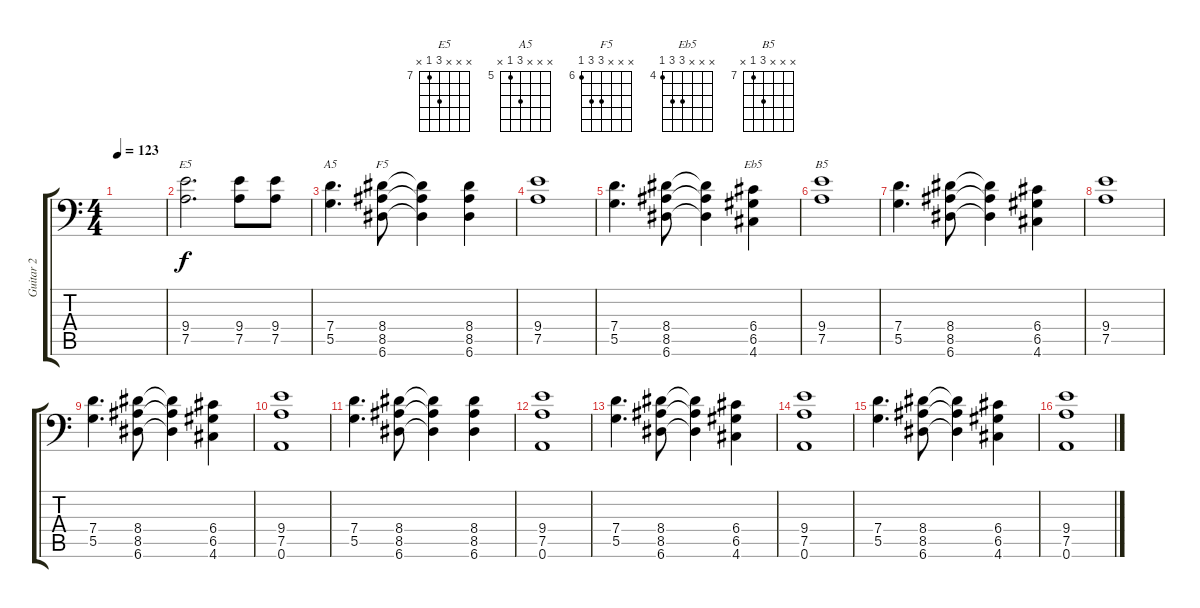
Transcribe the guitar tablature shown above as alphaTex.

\track ("Guitar 2" "Guitar 2") {instrument distortionguitar}
\staff {score tabs}
\tuning (D4 A3 F3 G2 D2 A1) {hide}
\chord ("E5" x x x 9 7 x) {firstfret 7}
\chord ("A5" x x x 7 5 x) {firstfret 5}
\chord ("F5" x x x 8 8 6) {firstfret 6}
\chord ("Eb5" x x x 6 6 4) {firstfret 4}
\chord ("B5" x x x 9 7 x) {firstfret 7}
\ts (4 4)
\tempo 123
\clef f4
\ks c
|
(9.4 7.5).2{d ch "E5"} (9.4 7.5).8 (9.4 7.5).8 |
(7.4 5.5).4{d ch "A5"} (8.4 8.5 6.6).8{ch "F5"} (8.4{t} 8.5{t} 6.6{t}).4 (8.4 8.5 6.6).4 |
(9.4 7.5).1 |
(7.4 5.5).4{d} (8.4 8.5 6.6).8 (8.4{t} 8.5{t} 6.6{t}).4 (6.4 6.5 4.6).4{ch "Eb5"} |
(9.4 7.5).1{ch "B5"} |
(7.4 5.5).4{d} (8.4 8.5 6.6).8 (8.4{t} 8.5{t} 6.6{t}).4 (6.4 6.5 4.6).4 |
(9.4 7.5).1 |
(7.4 5.5).4{d} (8.4 8.5 6.6).8 (8.4{t} 8.5{t} 6.6{t}).4 (6.4 6.5 4.6).4 |
(9.4 7.5 0.6).1 |
(7.4 5.5).4{d} (8.4 8.5 6.6).8 (8.4{t} 8.5{t} 6.6{t}).4 (8.4 8.5 6.6).4 |
(9.4 7.5 0.6).1 |
(7.4 5.5).4{d} (8.4 8.5 6.6).8 (8.4{t} 8.5{t} 6.6{t}).4 (6.4 6.5 4.6).4 |
(9.4 7.5 0.6).1 |
(7.4 5.5).4{d} (8.4 8.5 6.6).8 (8.4{t} 8.5{t} 6.6{t}).4 (6.4 6.5 4.6).4 |
(9.4 7.5 0.6).1
